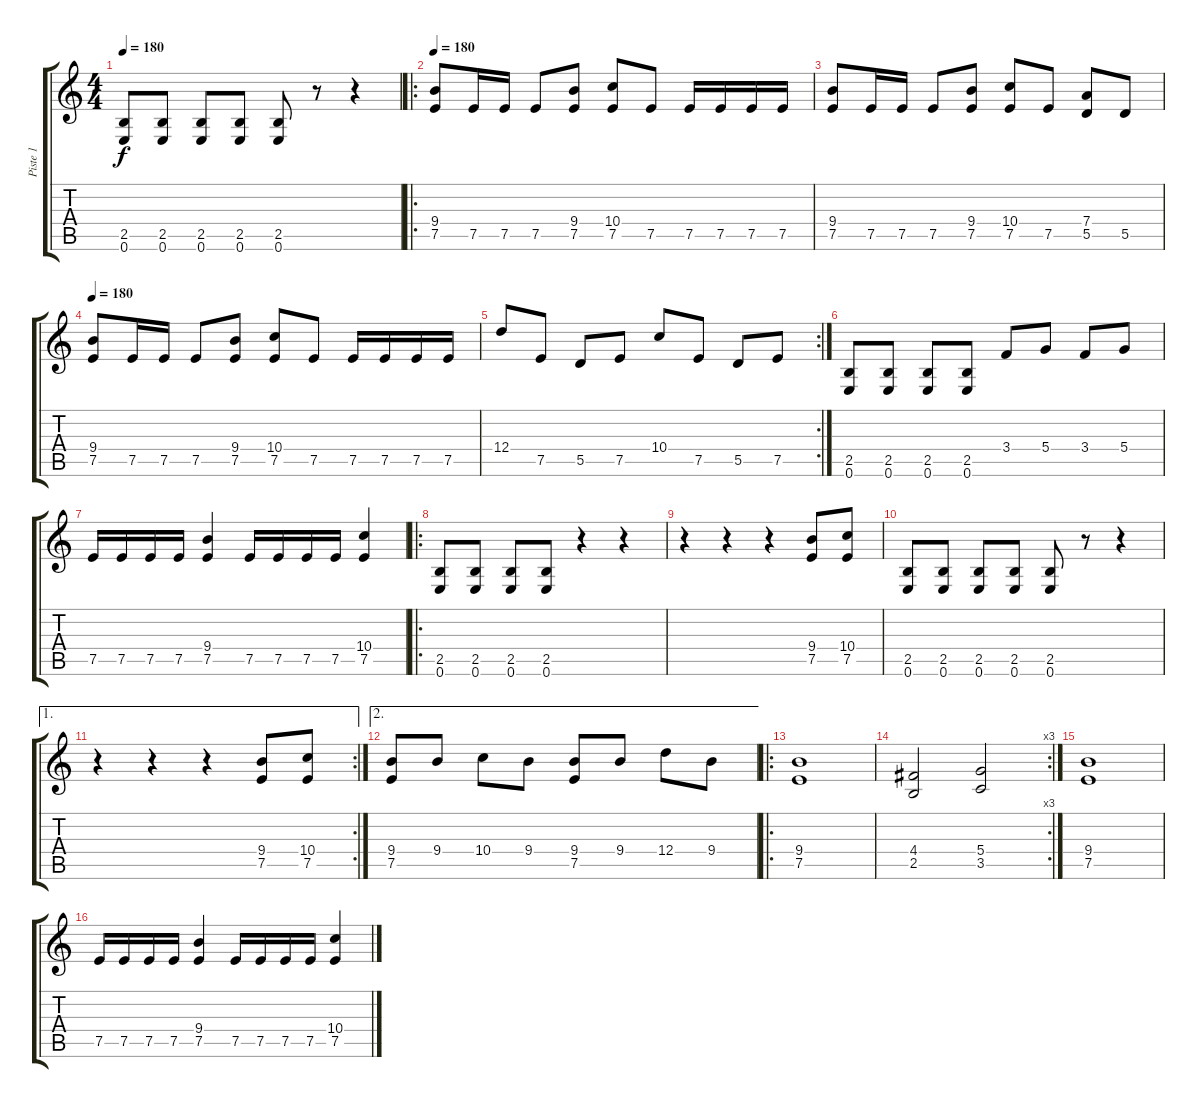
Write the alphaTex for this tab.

\track ("Piste 1" "Piste 1") {instrument overdrivenguitar}
\staff {score tabs}
\tuning (E4 B3 G3 D3 A2 E2) {hide}
\ts (4 4)
\tempo 180
\clef g2
\ks c
(2.5 0.6).8{dy f} (2.5 0.6).8 (2.5 0.6).8 (2.5 0.6).8 (2.5 0.6).8 r.8 r.4 |
\ro
\tempo 180
(9.4 7.5).8 7.5.16 7.5.16 7.5.8 (9.4 7.5).8 (10.4 7.5).8 7.5.8 7.5.16 7.5.16 7.5.16 7.5.16 |
(9.4 7.5).8 7.5.16 7.5.16 7.5.8 (9.4 7.5).8 (10.4 7.5).8 7.5.8 (7.4 5.5).8 5.5.8 |
\tempo 180
(9.4 7.5).8 7.5.16 7.5.16 7.5.8 (9.4 7.5).8 (10.4 7.5).8 7.5.8 7.5.16 7.5.16 7.5.16 7.5.16 |
\rc 2
12.4.8 7.5.8 5.5.8 7.5.8 10.4.8 7.5.8 5.5.8 7.5.8 |
(2.5 0.6).8 (2.5 0.6).8 (2.5 0.6).8 (2.5 0.6).8 3.4.8 5.4.8 3.4.8 5.4.8 |
7.5.16 7.5.16 7.5.16 7.5.16 (9.4 7.5).4 7.5.16 7.5.16 7.5.16 7.5.16 (10.4 7.5).4 |
\ro
(2.5 0.6).8 (2.5 0.6).8 (2.5 0.6).8 (2.5 0.6).8 r.4 r.4 |
r.4 r.4 r.4 (9.4 7.5).8 (10.4 7.5).8 |
(2.5 0.6).8 (2.5 0.6).8 (2.5 0.6).8 (2.5 0.6).8 (2.5 0.6).8 r.8 r.4 |
\ae 1
\rc 2
r.4 r.4 r.4 (9.4 7.5).8 (10.4 7.5).8 |
\ae 2
(9.4 7.5).8 9.4.8 10.4.8 9.4.8 (9.4 7.5).8 9.4.8 12.4.8 9.4.8 |
\ro
(9.4 7.5).1 |
\rc 3
(4.4 2.5).2 (5.4 3.5).2 |
(9.4 7.5).1 |
7.5.16 7.5.16 7.5.16 7.5.16 (9.4 7.5).4 7.5.16 7.5.16 7.5.16 7.5.16 (10.4 7.5).4
